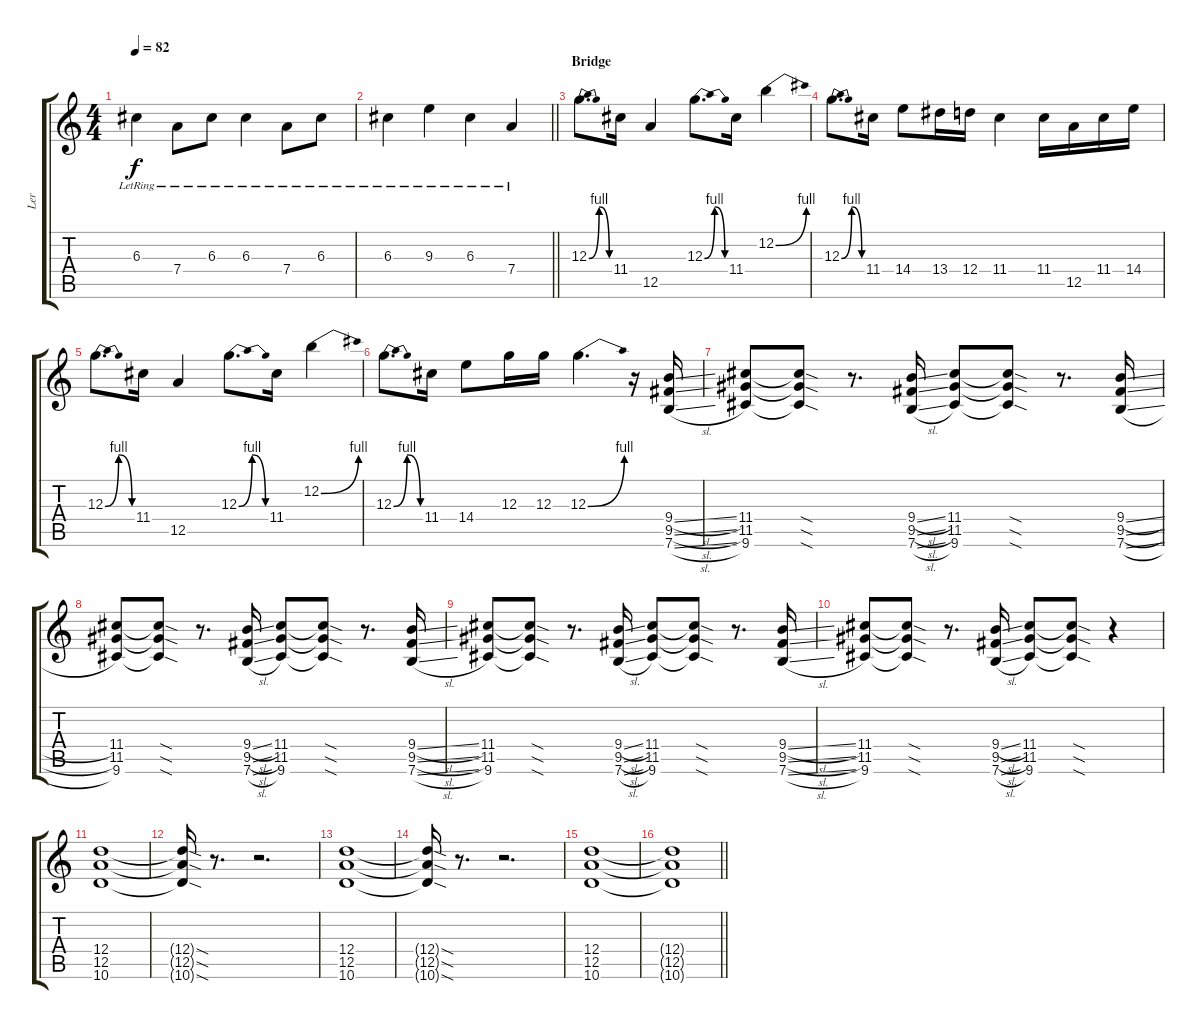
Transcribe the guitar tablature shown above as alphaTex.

\track ("Ler" "Ler") {instrument overdrivenguitar}
\staff {score tabs}
\tuning (E4 B3 G3 D3 A2 E2) {hide}
\ts (4 4)
\tempo 82
\clef g2
\ks c
6.3{lr}.4{dy f} 7.4{lr}.8 6.3{lr}.8 6.3{lr}.4 7.4{lr}.8 6.3{lr}.8 |
\barLineRight lightlight
6.3{lr}.4 9.3{lr}.4 6.3{lr}.4 7.4{lr}.4 |
\section ("" "Bridge")
12.3{be (bendrelease 0 0 20 4 35 4 60 0)}.8{d instrument overdrivenguitar} 11.4.16 12.5.4 12.3{be (bendrelease 0 0 20 4 35 4 60 0)}.8{d} 11.4.16 12.2{be (bend 0 0 60 4)}.4 |
12.3{be (bendrelease 0 0 20 4 35 4 60 0)}.8{d} 11.4.16 14.4.8 13.4.16 12.4.16 11.4.4 11.4.16 12.5.16 11.4.16 14.4.16 |
12.3{be (bendrelease 0 0 20 4 35 4 60 0)}.8{d} 11.4.16 12.5.4 12.3{be (bendrelease 0 0 20 4 35 4 60 0)}.8{d} 11.4.16 12.2{be (bend 0 0 60 4)}.4 |
12.3{be (bendrelease 0 0 20 4 35 4 60 0)}.8{d} 11.4.16 14.4.8 12.3.16 12.3.16 12.3{be (bend 0 0 60 4)}.4{d} r.16 (9.4{sl} 9.5{sl} 7.6{sl}).16 |
(11.4 11.5 9.6).8 (11.4{sod t} 11.5{sod t} 9.6{sod t}).8 r.8{d} (9.4{sl} 9.5{sl} 7.6{sl}).16 (11.4 11.5 9.6).8 (11.4{sod t} 11.5{sod t} 9.6{sod t}).8 r.8{d} (9.4{sl} 9.5{sl} 7.6{sl}).16 |
(11.4 11.5 9.6).8 (11.4{sod t} 11.5{sod t} 9.6{sod t}).8 r.8{d} (9.4{sl} 9.5{sl} 7.6{sl}).16 (11.4 11.5 9.6).8 (11.4{sod t} 11.5{sod t} 9.6{sod t}).8 r.8{d} (9.4{sl} 9.5{sl} 7.6{sl}).16 |
(11.4 11.5 9.6).8 (11.4{sod t} 11.5{sod t} 9.6{sod t}).8 r.8{d} (9.4{sl} 9.5{sl} 7.6{sl}).16 (11.4 11.5 9.6).8 (11.4{sod t} 11.5{sod t} 9.6{sod t}).8 r.8{d} (9.4{sl} 9.5{sl} 7.6{sl}).16 |
(11.4 11.5 9.6).8 (11.4{sod t} 11.5{sod t} 9.6{sod t}).8 r.8{d} (9.4{sl} 9.5{sl} 7.6{sl}).16 (11.4 11.5 9.6).8 (11.4{sod t} 11.5{sod t} 9.6{sod t}).8 r.4 |
(12.4 12.5 10.6).1 |
(12.4{sod t} 12.5{sod t} 10.6{sod t}).16 r.8{d} r.2{d} |
(12.4 12.5 10.6).1 |
(12.4{sod t} 12.5{sod t} 10.6{sod t}).16 r.8{d} r.2{d} |
(12.4 12.5 10.6).1 |
\barLineRight lightlight
(12.4{t} 12.5{t} 10.6{t}).1
